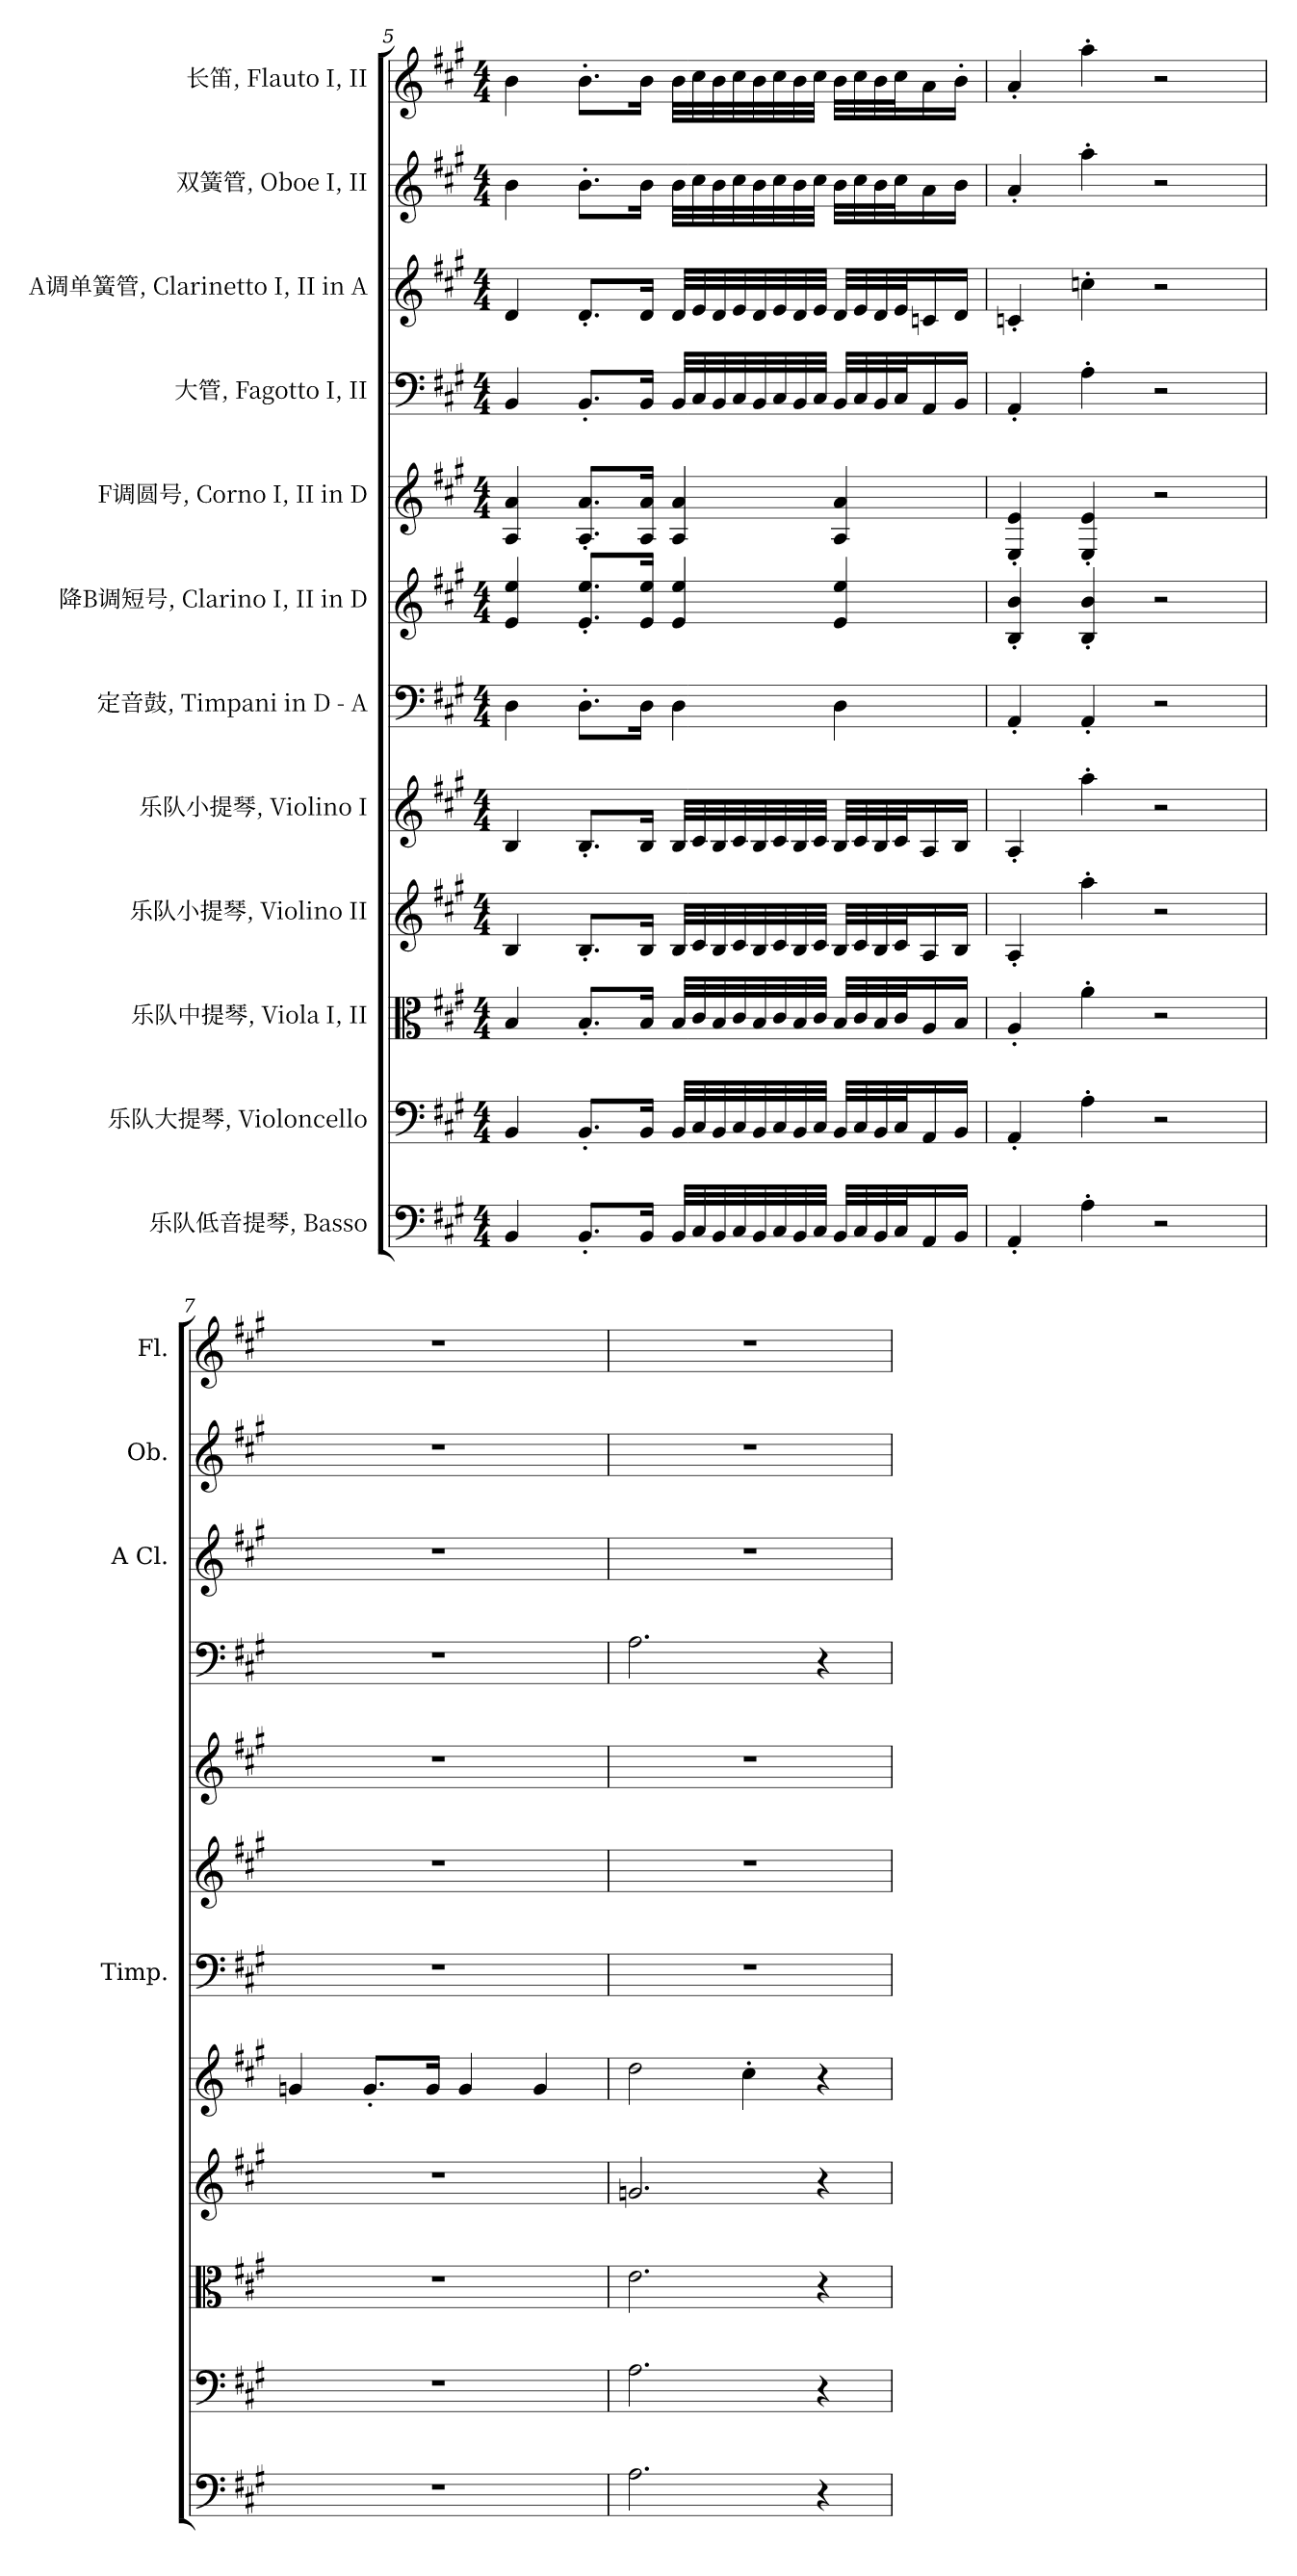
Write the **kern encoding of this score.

**kern	**kern	**kern	**kern	**kern	**kern	**kern	**kern	**kern	**kern	**kern	**kern
*part12	*part11	*part10	*part9	*part8	*part7	*part6	*part5	*part4	*part3	*part2	*part1
*staff12	*staff11	*staff10	*staff9	*staff8	*staff7	*staff6	*staff5	*staff4	*staff3	*staff2	*staff1
*I"乐队低音提琴, Basso	*I"乐队大提琴, Violoncello	*I"乐队中提琴, Viola I, II	*I"乐队小提琴, Violino II	*I"乐队小提琴, Violino I	*I"定音鼓, Timpani in D - A	*I"降B调短号, Clarino I, II in D	*I"F调圆号, Corno I, II in D	*I"大管, Fagotto I, II	*I"A调单簧管, Clarinetto I, II in A	*I"双簧管, Oboe I, II	*I"长笛, Flauto I, II
*	*	*	*	*	*I'Timp.	*	*	*	*I'A Cl.	*I'Ob.	*I'Fl.
*clefF4	*clefF4	*clefC3	*clefG2	*clefG2	*clefF4	*clefG2	*clefG2	*clefF4	*clefG2	*clefG2	*clefG2
*ITrd7c12	*	*	*	*	*	*ITrd1c2	*ITrd4c7	*	*ITrd1c2	*	*
*k[f#c#g#]	*k[f#c#g#]	*k[f#c#g#]	*k[f#c#g#]	*k[f#c#g#]	*k[f#c#g#]	*k[f#]	*k[f#c#]	*k[f#c#g#]	*k[f#]	*k[f#c#g#]	*k[f#c#g#]
*M4/4	*M4/4	*M4/4	*M4/4	*M4/4	*M4/4	*M4/4	*M4/4	*M4/4	*M4/4	*M4/4	*M4/4
=5	=5	=5	=5	=5	=5	=5	=5	=5	=5	=5	=5
4BBB/	4BB/	4B/	4B/	4B/	4D\	4d/ 4dd/	4D/ 4d/	4BB/	4c/	4b\	4b\
8.BBB'/L	8.BB'/L	8.B'/L	8.B'/L	8.B'/L	8.D'\L	8.d/' 8.dd/'L	8.D/' 8.d/'L	8.BB'/L	8.c'/L	8.b'\L	8.b'\L
16BBB/Jk	16BB/Jk	16B/Jk	16B/Jk	16B/Jk	16D\Jk	16d/ 16dd/Jk	16D/ 16d/Jk	16BB/Jk	16c/Jk	16b\Jk	16b\Jk
32BBB/LLL	32BB/LLL	32B/LLL	32B/LLL	32B/LLL	4D\	4d/ 4dd/	4D/ 4d/	32BB/LLL	32c/LLL	32b\LLL	32b\LLL
32CC#/	32C#/	32c#/	32c#/	32c#/	.	.	.	32C#/	32d/	32cc#\	32cc#\
32BBB/	32BB/	32B/	32B/	32B/	.	.	.	32BB/	32c/	32b\	32b\
32CC#/	32C#/	32c#/	32c#/	32c#/	.	.	.	32C#/	32d/	32cc#\	32cc#\
32BBB/	32BB/	32B/	32B/	32B/	.	.	.	32BB/	32c/	32b\	32b\
32CC#/	32C#/	32c#/	32c#/	32c#/	.	.	.	32C#/	32d/	32cc#\	32cc#\
32BBB/	32BB/	32B/	32B/	32B/	.	.	.	32BB/	32c/	32b\	32b\
32CC#/JJJ	32C#/JJJ	32c#/JJJ	32c#/JJJ	32c#/JJJ	.	.	.	32C#/JJJ	32d/JJJ	32cc#\JJJ	32cc#\JJJ
32BBB/LLL	32BB/LLL	32B/LLL	32B/LLL	32B/LLL	4D\	4d/ 4dd/	4D/ 4d/	32BB/LLL	32c/LLL	32b\LLL	32b\LLL
32CC#/	32C#/	32c#/	32c#/	32c#/	.	.	.	32C#/	32d/	32cc#\	32cc#\
32BBB/	32BB/	32B/	32B/	32B/	.	.	.	32BB/	32c/	32b\	32b\
32CC#/J	32C#/J	32c#/J	32c#/J	32c#/J	.	.	.	32C#/J	32d/J	32cc#\J	32cc#\J
16AAA/	16AA/	16A/	16A/	16A/	.	.	.	16AA/	16B-X/	16a\	16a\
16BBB/JJ	16BB/JJ	16B/JJ	16B/JJ	16B/JJ	.	.	.	16BB/JJ	16c/JJ	16b\JJ	16b'\JJ
=6	=6	=6	=6	=6	=6	=6	=6	=6	=6	=6	=6
4AAA'/	4AA'/	4A'/	4A'/	4A'/	4AA'/	4A/' 4a/'	4AA/' 4A/'	4AA'/	4B-X'/	4a'/	4a'/
4AA'\	4A'\	4a'\	4aa'\	4aa'\	4AA'/	4A/' 4a/'	4AA/' 4A/'	4A'\	4b-X'\	4aa'\	4aa'\
2r	2r	2r	2r	2r	2r	2r	2r	2r	2r	2r	2r
!!LO:PB:g=z
=7	=7	=7	=7	=7	=7	=7	=7	=7	=7	=7	=7
1r	1r	1r	1r	4gn/	1r	1r	1r	1r	1r	1r	1r
.	.	.	.	8.g'/L	.	.	.	.	.	.	.
.	.	.	.	16g/Jk	.	.	.	.	.	.	.
.	.	.	.	4g/	.	.	.	.	.	.	.
.	.	.	.	4g/	.	.	.	.	.	.	.
=8	=8	=8	=8	=8	=8	=8	=8	=8	=8	=8	=8
2.AA\	2.A\	2.e\	2.gn/	2dd\	1r	1r	1r	2.A\	1r	1r	1r
.	.	.	.	4cc#'\	.	.	.	.	.	.	.
4r	4r	4r	4r	4r	.	.	.	4r	.	.	.
=	=	=	=	=	=	=	=	=	=	=	=
*-	*-	*-	*-	*-	*-	*-	*-	*-	*-	*-	*-
